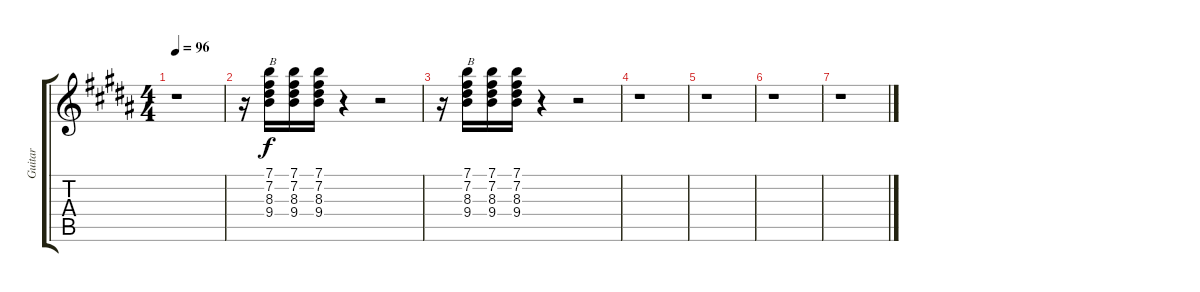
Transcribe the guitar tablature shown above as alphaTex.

\track ("Guitar" "Guitar") {instrument electricguitarclean}
\staff {score tabs}
\tuning (E4 B3 G3 D3 A2 E2) {hide}
\ts (4 4)
\tempo 96
\clef g2
\ks b
r.1{dy f} |
r.16 (7.1 7.2 8.3 9.4).16{txt "B"} (7.1 7.2 8.3 9.4).16 (7.1 7.2 8.3 9.4).16 r.4 r.2 |
r.16{volume 3} (7.1 7.2 8.3 9.4).16{txt "B"} (7.1 7.2 8.3 9.4).16 (7.1 7.2 8.3 9.4).16 r.4 r.2 |
r.1 |
r.1 |
r.1 |
r.1
